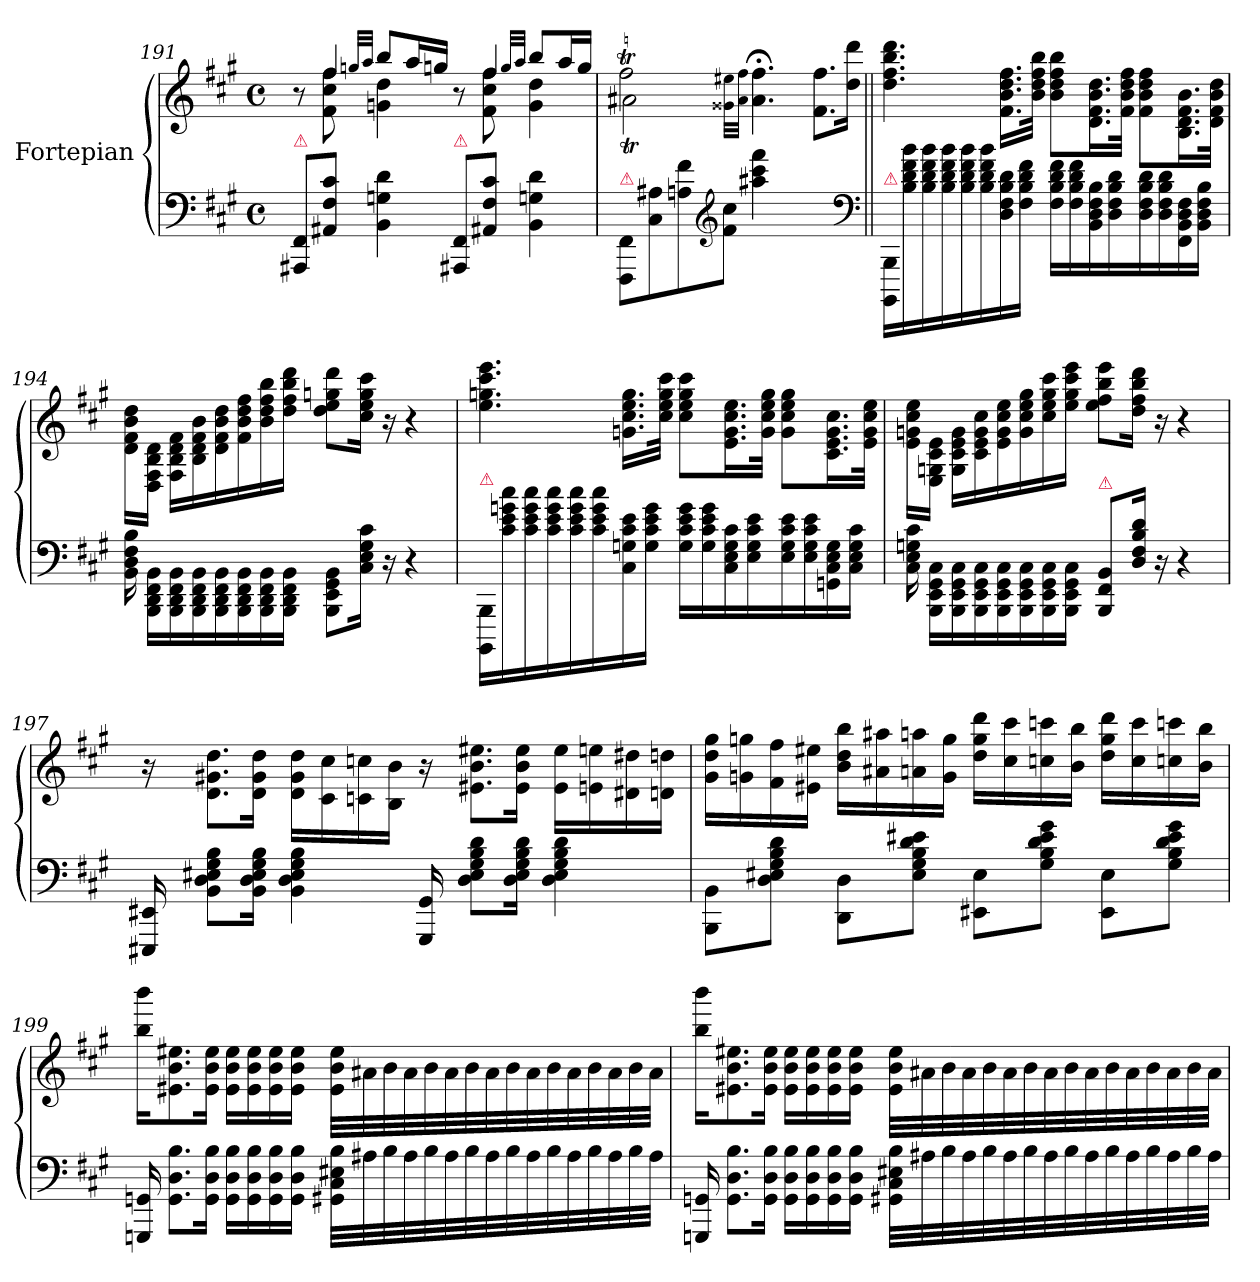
**kern	**kern
*part2	*part1
*staff2	*staff1
*I"Fortepian	*I"Fortepian
*clefF4	*clefG2
*k[f#c#g#]	*k[f#c#g#]
*f#:	*f#:
*M4/4	*M4/4
*met(c)	*met(c)
=191	=191
*	*^
!LO:TX:a:color=crimson:t=⚠	!	!
8AAA#X/ 8FF#/L	8r	8ryy
!	!LO:N:vis=4	!
8AA#X\ 8F#\ 8c#\J	8ff#/	8f#\ 8cc#\ 8ff#\
.	32qggn/LLL	.
.	32qaa/JJJ	.
4BB\ 4Gn\ 4d\	8bb/L	4gn\ 4dd\
.	16aa/L	.
.	16ggn/JJ	.
!LO:TX:a:color=crimson:t=⚠	!	!
8AAA#X/ 8FF#/L	8r	8ryy
!	!LO:N:vis=4	!
8AA#X\ 8F#\ 8c#\J	8ff#/	8f#\ 8cc#\ 8ff#\
.	32qgg/LLL	.
.	32qaa/JJJ	.
4BB\ 4Gn\ 4d\	8bb/L	4g\ 4dd\
.	16aa/L	.
.	16gg/JJ	.
=192	=192	=192
!LO:TX:a:color=crimson:t=⚠	!	!
8FFF#/ 8FF#/L	2ff#t\	2a#Xt\
8C#\ 8A#X\	.	.
8An\ 8f#\	.	.
*clefG2	*	*
8f#\ 8cc#\J	.	.
.	32qqg##X\ 32qqee#X\LLL	.
.	32qqa#\ 32qqff#\JJJ	.
*	*Xtuplet	*
4aa#X\ 4ccc#\ 4fff#\	5.a#TTT;<\ 5.ff#TTT;<\	2ryy
4ryy	.	.
.	10.f#\ 10.ff#\L	.
.	20dd\ 20ddd\Jk	.
*	*v	*v
*clefF4	*
=193||	=193||
!LO:TX:a:color=crimson:t=⚠	!
16BBBB/ 16BBB/LL	4.dd\ 4.ff#\ 4.bb\ 4.ddd\
16B\ 16d\ 16f#\ 16b\	.
16B\ 16d\ 16f#\ 16b\	.
16B\ 16d\ 16f#\ 16b\	.
16B\ 16d\ 16f#\ 16b\	.
16B\ 16d\ 16f#\ 16b\	.
16D\ 16F#\ 16B\ 16d\	16.f#\ 16.b\ 16.dd\ 16.ff#\LL
16F#\ 16B\ 16d\ 16f#\JJ	.
.	32b\ 32dd\ 32ff#\ 32bb\JJk
16F#\ 16B\ 16d\ 16f#\LL	8b\ 8dd\ 8ff#\ 8bb\L
16F#\ 16B\ 16d\ 16f#\	.
16BB\ 16D\ 16F#\ 16B\	16.d\ 16.f#\ 16.b\ 16.dd\L
16D\ 16F#\ 16B\ 16d\	.
.	32f#\ 32b\ 32dd\ 32ff#\JJk
16D\ 16F#\ 16B\ 16d\	8f#\ 8b\ 8dd\ 8ff#\L
16D\ 16F#\ 16B\ 16d\	.
16FF#\ 16BB\ 16D\ 16F#\	16.B\ 16.d\ 16.f#\ 16.b\L
16BB\ 16D\ 16F#\ 16B\JJ	.
.	32d\ 32f#\ 32b\ 32dd\JJk
=194	=194
16BB\ 16D\ 16F#\ 16B\	16d\ 16f#\ 16b\ 16dd\LL
16BBB\ 16DD\ 16FF#\ 16BB\LL	16D\ 16F#\ 16B\ 16d\JJ
16BBB\ 16DD\ 16FF#\ 16BB\	16F#\ 16B\ 16d\ 16f#\LL
16BBB\ 16DD\ 16FF#\ 16BB\	16B\ 16d\ 16f#\ 16b\
16BBB\ 16DD\ 16FF#\ 16BB\	16d\ 16f#\ 16b\ 16dd\
16BBB\ 16DD\ 16FF#\ 16BB\	16f#\ 16b\ 16dd\ 16ff#\
16BBB\ 16DD\ 16FF#\ 16BB\	16b\ 16dd\ 16ff#\ 16bb\
16BBB\ 16DD\ 16FF#\ 16BB\JJ	16dd\ 16ff#\ 16bb\ 16ddd\JJ
8BBB\ 8EE\ 8GG#\ 8BB\L	8dd\ 8ee\ 8ggn\ 8ddd\L
16C#\ 16E\ 16G#\ 16c#\Jk	16cc#\ 16ee\ 16gg\ 16ccc#\Jk
16r	16r
4r	4r
=195	=195
!LO:TX:a:color=crimson:t=⚠	!
16BBBB/ 16BBB/LL	4.ee\ 4.ggn\ 4.ccc#\ 4.eee\
16c#\ 16e\ 16gn\ 16cc#\	.
16c#\ 16e\ 16g\ 16cc#\	.
16c#\ 16e\ 16g\ 16cc#\	.
16c#\ 16e\ 16g\ 16cc#\	.
16c#\ 16e\ 16g\ 16cc#\	.
16C#\ 16Gn\ 16c#\ 16e\	16.gn\ 16.cc#\ 16.ee\ 16.gg\LL
16G\ 16c#\ 16e\ 16g\JJ	.
.	32cc#\ 32ee\ 32gg\ 32ccc#\JJk
16G\ 16c#\ 16e\ 16g\LL	8cc#\ 8ee\ 8gg\ 8ccc#\L
16G\ 16c#\ 16e\ 16g\	.
16C#\ 16E\ 16G\ 16c#\	16.e\ 16.g\ 16.cc#\ 16.ee\L
16E\ 16G\ 16c#\ 16e\	.
.	32g\ 32cc#\ 32ee\ 32gg\JJk
16E\ 16G\ 16c#\ 16e\	8g\ 8cc#\ 8ee\ 8gg\L
16E\ 16G\ 16c#\ 16e\	.
16GGn\ 16C#\ 16E\ 16G\	16.c#\ 16.e\ 16.g\ 16.cc#\L
16C#\ 16E\ 16G\ 16c#\JJ	.
.	32e\ 32g\ 32cc#\ 32ee\JJk
=196	=196
16C#\ 16E\ 16Gn\ 16c#\	16e\ 16gn\ 16cc#\ 16ee\LL
16BBB\ 16EE\ 16GG#\ 16C#\LL	16E\ 16Gn\ 16c#\ 16e\JJ
16BBB\ 16EE\ 16GG#\ 16C#\	16G\ 16c#\ 16e\ 16g\LL
16BBB\ 16EE\ 16GG#\ 16C#\	16c#\ 16e\ 16g\ 16cc#\
16BBB\ 16EE\ 16GG#\ 16C#\	16e\ 16g\ 16cc#\ 16ee\
16BBB\ 16EE\ 16GG#\ 16C#\	16g\ 16cc#\ 16ee\ 16gg#\
16BBB\ 16EE\ 16GG#\ 16C#\	16cc#\ 16ee\ 16gg#\ 16ccc#\
16BBB\ 16EE\ 16GG#\ 16C#\JJ	16ee\ 16gg#\ 16ccc#\ 16eee\JJ
!LO:TX:a:color=crimson:t=⚠	!
8BBB/ 8FF#/ 8BB/L	8ee\ 8ff#\ 8bb\ 8eee\L
16D\ 16F#\ 16B\ 16d\Jk	16dd\ 16ff#\ 16bb\ 16ddd\Jk
16r	16r
4r	4r
=197	=197
16EEE#X/ 16EE#X/	16r
!	!LO:N:vis=8.
8BB\ 8D\ 8E#X\ 8G#\ 8B\L	8d\ 8g#X\ 8dd\L
16BB\ 16D\ 16E#\ 16G#\ 16B\Jk	16d\ 16g#\ 16dd\Jk
4BB\ 4D\ 4E#\ 4G#\ 4B\	16d\ 16g#\ 16dd\LL
.	16c#\ 16cc#\
.	16cn\ 16ccn\
.	16B\ 16b\JJ
16GGG#/ 16GG#/	16r
!	!LO:N:vis=8.
8D\ 8E#\ 8G#\ 8B\ 8d\L	8e#X\ 8b\ 8ee#X\L
16D\ 16E#\ 16G#\ 16B\ 16d\Jk	16e#\ 16b\ 16ee#\Jk
4D\ 4E#\ 4G#\ 4B\ 4d\	16e#\ 16ee#\LL
.	16en\ 16een\
.	16d#X\ 16dd#X\
.	16dn\ 16ddn\JJ
=198	=198
8BBB\ 8BB\L	16g#\ 16dd\ 16gg#\LL
.	16gn\ 16ggn\
8D\ 8E#X\ 8G#\ 8B\ 8d\J	16f#\ 16ff#\
.	16e#X\ 16ee#X\JJ
8DD\ 8D\L	16b\ 16dd\ 16bb\LL
.	16a#X\ 16aa#X\
8E#\ 8G#\ 8B\ 8d\ 8e#X\J	16an\ 16aan\
.	16g\ 16gg\JJ
8EE#X\ 8E#\L	16dd\ 16gg\ 16ddd\LL
.	16cc#\ 16ccc#\
8G#\ 8B\ 8d\ 8e#\ 8g#\J	16ccn\ 16cccn\
.	16b\ 16bb\JJ
8EE#\ 8E#\L	16dd\ 16gg\ 16ddd\LL
.	16cc\ 16ccc\
8G#\ 8B\ 8d\ 8e#\ 8g#\J	16ccn\ 16cccn\
.	16b\ 16bb\JJ
=199	=199
*Xtuplet	*
20GGGn/ 20GGn/	20bb\ 20bbb\KL
10.GG\ 10.D\ 10.B\L	10.e#X\ 10.b\ 10.ee#X\
20GG\ 20D\ 20B\Jk	20e#\ 20b\ 20ee#\Jk
16GG\ 16D\ 16B\LL	16e#\ 16b\ 16ee#\LL
16GG\ 16D\ 16B\	16e#\ 16b\ 16ee#\
16GG\ 16D\ 16B\	16e#\ 16b\ 16ee#\
16GG\ 16D\ 16B\JJ	16e#\ 16b\ 16ee#\JJ
32GG#X\ 32C#\ 32E#X\ 32B\LLL	32e#\ 32b\ 32ee#\LLL
32A#X\	32a#X\
32B\	32b\
32A#\	32a#\
32B\	32b\
32A#\	32a#\
32B\	32b\
32A#\	32a#\
32B\	32b\
32A#\	32a#\
32B\	32b\
32A#\	32a#\
32B\	32b\
32A#\	32a#\
32B\	32b\
32A#\JJJ	32a#\JJJ
=200	=200
20GGGn/ 20GGn/	20bb\ 20bbb\KL
10.GG\ 10.D\ 10.B\L	10.e#X\ 10.b\ 10.ee#X\
20GG\ 20D\ 20B\Jk	20e#\ 20b\ 20ee#\Jk
16GG\ 16D\ 16B\LL	16e#\ 16b\ 16ee#\LL
16GG\ 16D\ 16B\	16e#\ 16b\ 16ee#\
16GG\ 16D\ 16B\	16e#\ 16b\ 16ee#\
16GG\ 16D\ 16B\JJ	16e#\ 16b\ 16ee#\JJ
32GG#X\ 32C#\ 32E#X\ 32B\LLL	32e#\ 32b\ 32ee#\LLL
32A#X\	32a#X\
32B\	32b\
32A#\	32a#\
32B\	32b\
32A#\	32a#\
32B\	32b\
32A#\	32a#\
32B\	32b\
32A#\	32a#\
32B\	32b\
32A#\	32a#\
32B\	32b\
32A#\	32a#\
32B\	32b\
32A#\JJJ	32a#\JJJ
=	=
*-	*-
